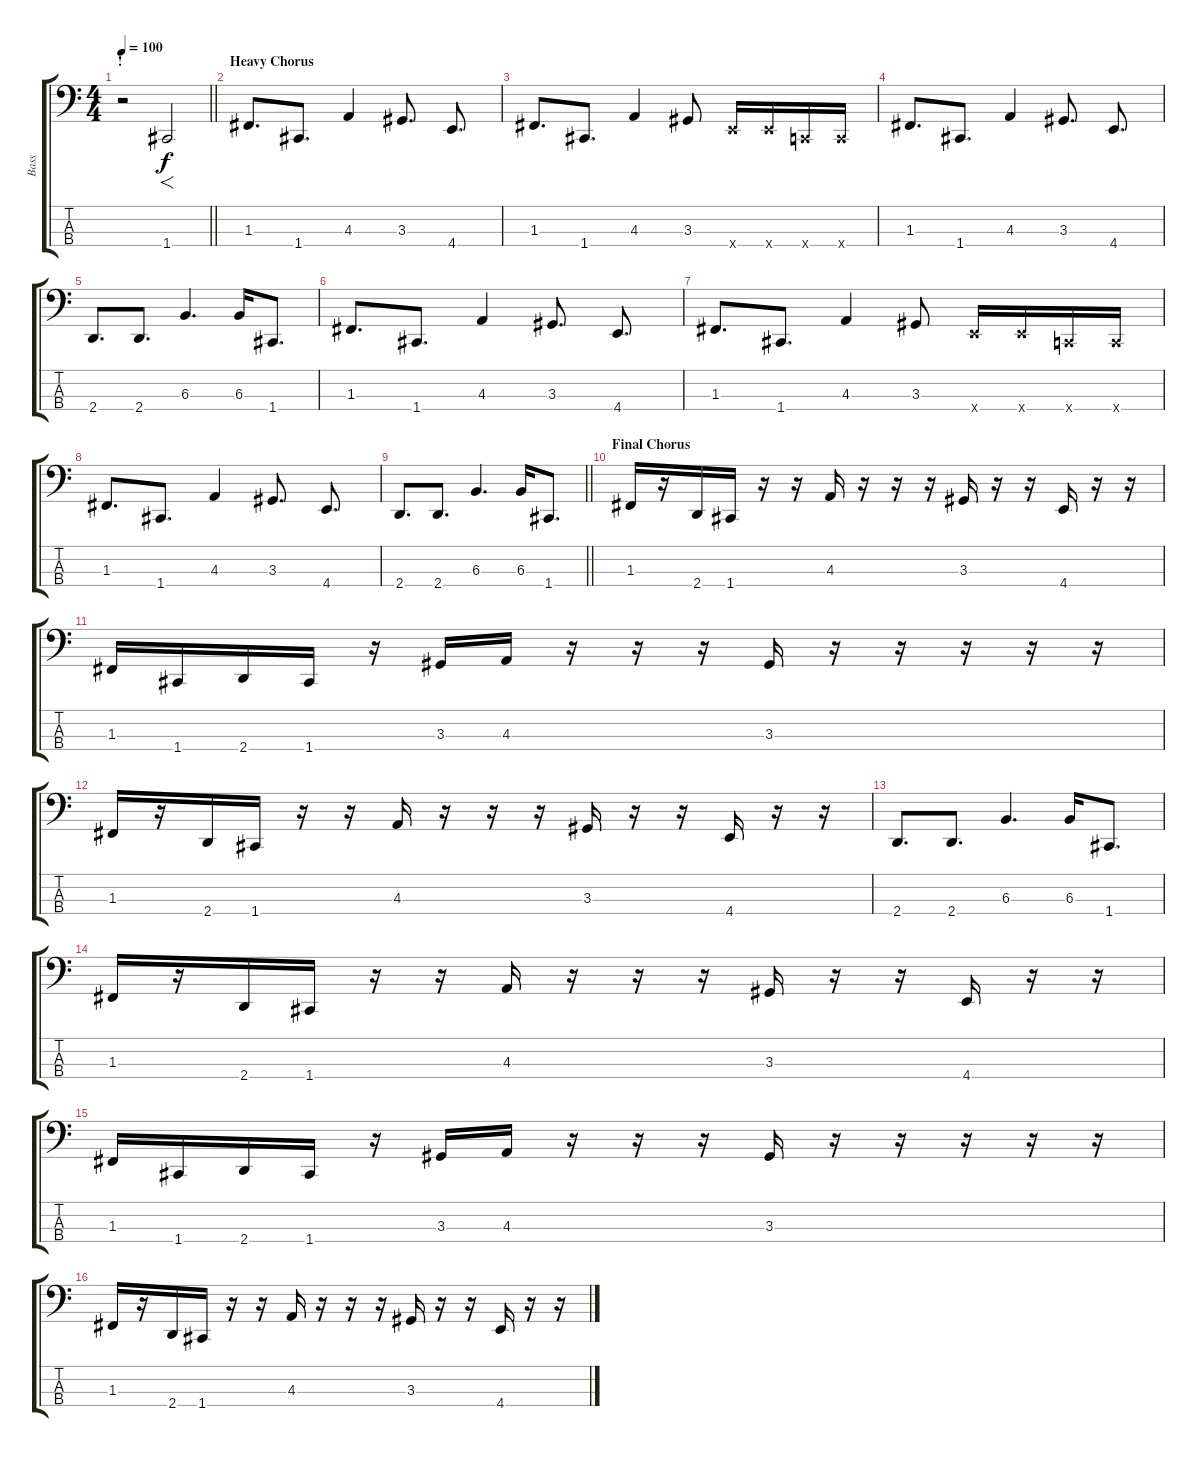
\track ("Bass" "Bass") {instrument electricbasspick}
\staff {score tabs}
\tuning (Eb2 Bb1 F1 C1) {hide}
\ts (4 4)
\section ("" "!")
\tempo 100
\clef f4
\barLineRight lightlight
\ks c
r.2{dy f} 1.4.2{f} |
\section ("" "Heavy Chorus")
1.3.8{d} 1.4.8{d} 4.3.4 3.3.8{d} 4.4.8{d} |
1.3.8{d} 1.4.8{d} 4.3.4 3.3.8 4.4{x}.16 4.4{x}.16 0.4{x}.16 0.4{x}.16 |
1.3.8{d} 1.4.8{d} 4.3.4 3.3.8{d} 4.4.8{d} |
2.4.8{d} 2.4.8{d} 6.3.4{d} 6.3.16 1.4.8{d} |
1.3.8{d} 1.4.8{d} 4.3.4 3.3.8{d} 4.4.8{d} |
1.3.8{d} 1.4.8{d} 4.3.4 3.3.8 4.4{x}.16 4.4{x}.16 0.4{x}.16 0.4{x}.16 |
1.3.8{d} 1.4.8{d} 4.3.4 3.3.8{d} 4.4.8{d} |
\barLineRight lightlight
2.4.8{d} 2.4.8{d} 6.3.4{d} 6.3.16 1.4.8{d} |
\section ("" "Final Chorus")
1.3.16 r.16 2.4.16 1.4.16 r.16 r.16 4.3.16 r.16 r.16 r.16 3.3.16 r.16 r.16 4.4.16 r.16 r.16 |
1.3.16 1.4.16 2.4.16 1.4.16 r.16 3.3.16 4.3.16 r.16 r.16 r.16 3.3.16 r.16 r.16 r.16 r.16 r.16 |
1.3.16 r.16 2.4.16 1.4.16 r.16 r.16 4.3.16 r.16 r.16 r.16 3.3.16 r.16 r.16 4.4.16 r.16 r.16 |
2.4.8{d} 2.4.8{d} 6.3.4{d} 6.3.16 1.4.8{d} |
1.3.16 r.16 2.4.16 1.4.16 r.16 r.16 4.3.16 r.16 r.16 r.16 3.3.16 r.16 r.16 4.4.16 r.16 r.16 |
1.3.16 1.4.16 2.4.16 1.4.16 r.16 3.3.16 4.3.16 r.16 r.16 r.16 3.3.16 r.16 r.16 r.16 r.16 r.16 |
1.3.16 r.16 2.4.16 1.4.16 r.16 r.16 4.3.16 r.16 r.16 r.16 3.3.16 r.16 r.16 4.4.16 r.16 r.16
